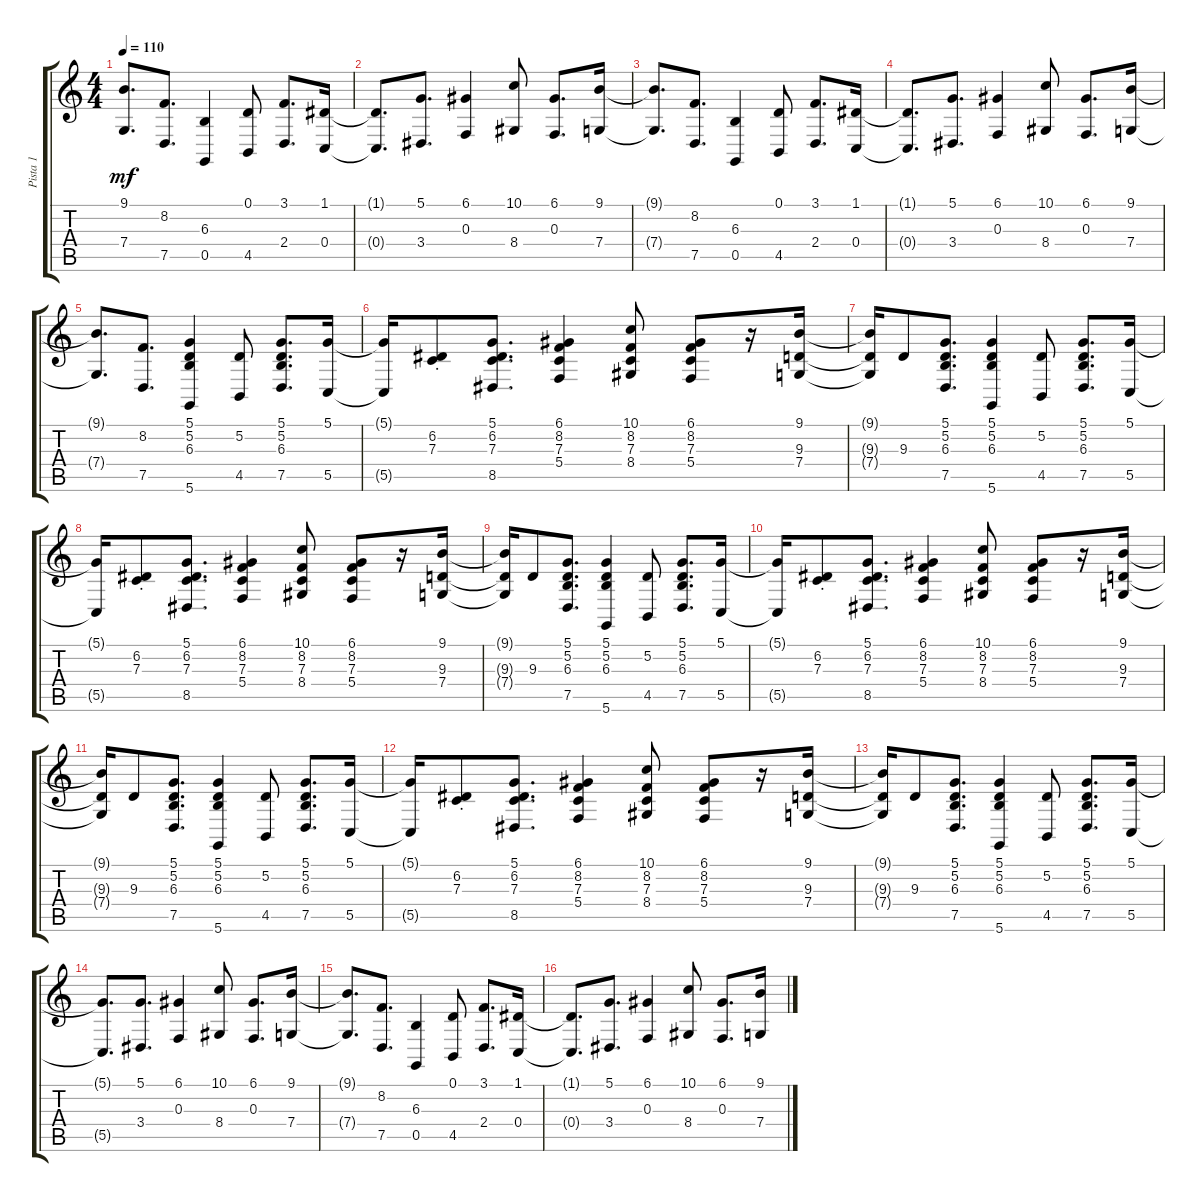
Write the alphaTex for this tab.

\track ("Pista 1" "Pista 1") {instrument acousticgrandpiano}
\staff {score tabs}
\tuning (D4 A3 F3 C3 G2 D2) {hide}
\ts (4 4)
\tempo 110
\clef g2
\ks c
(9.1{t} 7.4{t}).8{d dy mf} (8.2 7.5).8{d} (6.3 0.5).4 (0.1 4.5).8 (3.1 2.4).8{d} (1.1 0.4).16 |
(1.1{t} 0.4{t}).8{d} (5.1 3.4).8{d} (6.1 0.3).4 (10.1 8.4).8 (6.1 0.3).8{d} (9.1 7.4).16 |
(9.1{t} 7.4{t}).8{d} (8.2 7.5).8{d} (6.3 0.5).4 (0.1 4.5).8 (3.1 2.4).8{d} (1.1 0.4).16 |
(1.1{t} 0.4{t}).8{d} (5.1 3.4).8{d} (6.1 0.3).4 (10.1 8.4).8 (6.1 0.3).8{d} (9.1 7.4).16 |
(9.1{t} 7.4{t}).8{d} (8.2 7.5).8{d} (5.1 5.2 6.3 5.6).4 (5.2 4.5).8 (5.1 5.2 6.3 7.5).8{d} (5.1 5.5).16 |
(5.1{t} 5.5{t}).16 (6.2{st} 7.3{st}).8 (5.1 6.2 7.3 8.5).8{d} (6.1 8.2 7.3 5.4).4 (10.1 8.2 7.3 8.4).8 (6.1 8.2 7.3 5.4).8 r.16 (9.1 9.3 7.4).16 |
(9.1{t} 9.3{t} 7.4{t}).16 9.3.8 (5.1 5.2 6.3 7.5).8{d} (5.1 5.2 6.3 5.6).4 (5.2 4.5).8 (5.1 5.2 6.3 7.5).8{d} (5.1 5.5).16 |
(5.1{t} 5.5{t}).16 (6.2{st} 7.3{st}).8 (5.1 6.2 7.3 8.5).8{d} (6.1 8.2 7.3 5.4).4 (10.1 8.2 7.3 8.4).8 (6.1 8.2 7.3 5.4).8 r.16 (9.1 9.3 7.4).16 |
(9.1{t} 9.3{t} 7.4{t}).16 9.3.8 (5.1 5.2 6.3 7.5).8{d} (5.1 5.2 6.3 5.6).4 (5.2 4.5).8 (5.1 5.2 6.3 7.5).8{d} (5.1 5.5).16 |
(5.1{t} 5.5{t}).16 (6.2{st} 7.3{st}).8 (5.1 6.2 7.3 8.5).8{d} (6.1 8.2 7.3 5.4).4 (10.1 8.2 7.3 8.4).8 (6.1 8.2 7.3 5.4).8 r.16 (9.1 9.3 7.4).16 |
(9.1{t} 9.3{t} 7.4{t}).16 9.3.8 (5.1 5.2 6.3 7.5).8{d} (5.1 5.2 6.3 5.6).4 (5.2 4.5).8 (5.1 5.2 6.3 7.5).8{d} (5.1 5.5).16 |
(5.1{t} 5.5{t}).16 (6.2{st} 7.3{st}).8 (5.1 6.2 7.3 8.5).8{d} (6.1 8.2 7.3 5.4).4 (10.1 8.2 7.3 8.4).8 (6.1 8.2 7.3 5.4).8 r.16 (9.1 9.3 7.4).16 |
(9.1{t} 9.3{t} 7.4{t}).16 9.3.8 (5.1 5.2 6.3 7.5).8{d} (5.1 5.2 6.3 5.6).4 (5.2 4.5).8 (5.1 5.2 6.3 7.5).8{d} (5.1 5.5).16 |
(5.1{t} 5.5{t}).8{d} (5.1 3.4).8{d} (6.1 0.3).4 (10.1 8.4).8 (6.1 0.3).8{d} (9.1 7.4).16 |
(9.1{t} 7.4{t}).8{d} (8.2 7.5).8{d} (6.3 0.5).4 (0.1 4.5).8 (3.1 2.4).8{d} (1.1 0.4).16 |
(1.1{t} 0.4{t}).8{d} (5.1 3.4).8{d} (6.1 0.3).4 (10.1 8.4).8 (6.1 0.3).8{d} (9.1 7.4).16
